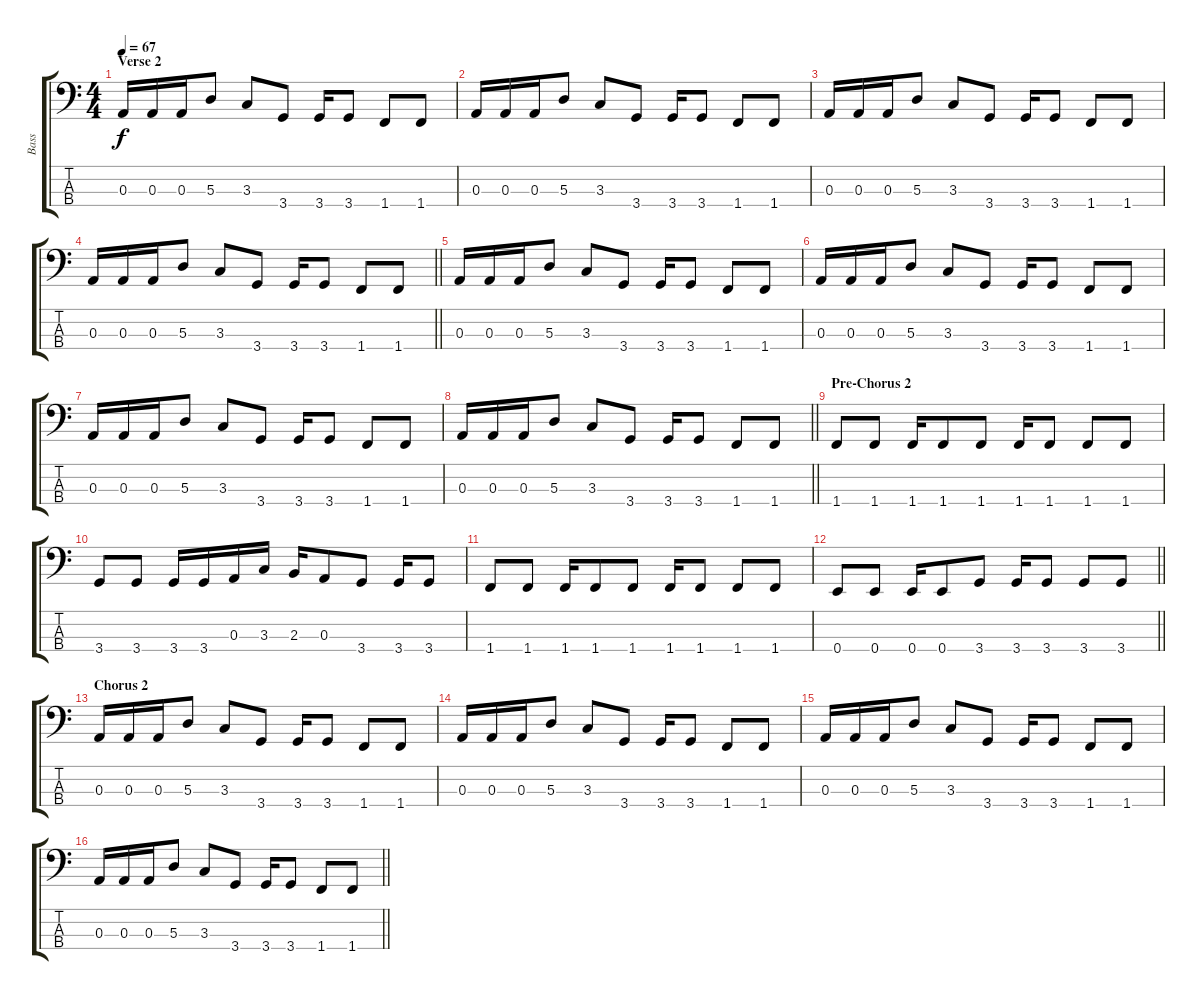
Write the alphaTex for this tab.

\track ("Bass " "Bass ") {instrument electricbassfinger}
\staff {score tabs}
\tuning (G2 D2 A1 E1) {hide}
\ts (4 4)
\section ("" "Verse 2")
\tempo 67
\clef f4
\ks c
0.3.16{dy f} 0.3.16 0.3.16 5.3.8 3.3.8 3.4.8 3.4.16 3.4.8 1.4.8 1.4.8 |
0.3.16 0.3.16 0.3.16 5.3.8 3.3.8 3.4.8 3.4.16 3.4.8 1.4.8 1.4.8 |
0.3.16 0.3.16 0.3.16 5.3.8 3.3.8 3.4.8 3.4.16 3.4.8 1.4.8 1.4.8 |
\barLineRight lightlight
0.3.16 0.3.16 0.3.16 5.3.8 3.3.8 3.4.8 3.4.16 3.4.8 1.4.8 1.4.8 |
0.3.16 0.3.16 0.3.16 5.3.8 3.3.8 3.4.8 3.4.16 3.4.8 1.4.8 1.4.8 |
0.3.16 0.3.16 0.3.16 5.3.8 3.3.8 3.4.8 3.4.16 3.4.8 1.4.8 1.4.8 |
0.3.16 0.3.16 0.3.16 5.3.8 3.3.8 3.4.8 3.4.16 3.4.8 1.4.8 1.4.8 |
\barLineRight lightlight
0.3.16 0.3.16 0.3.16 5.3.8 3.3.8 3.4.8 3.4.16 3.4.8 1.4.8 1.4.8 |
\section ("" "Pre-Chorus 2")
1.4.8 1.4.8 1.4.16 1.4.8 1.4.8 1.4.16 1.4.8 1.4.8 1.4.8 |
3.4.8 3.4.8 3.4.16 3.4.16 0.3.16 3.3.16 2.3.16 0.3.8 3.4.8 3.4.16 3.4.8 |
1.4.8 1.4.8 1.4.16 1.4.8 1.4.8 1.4.16 1.4.8 1.4.8 1.4.8 |
\barLineRight lightlight
0.4.8 0.4.8 0.4.16 0.4.8 3.4.8 3.4.16 3.4.8 3.4.8 3.4.8 |
\section ("" "Chorus 2")
0.3.16 0.3.16 0.3.16 5.3.8 3.3.8 3.4.8 3.4.16 3.4.8 1.4.8 1.4.8 |
0.3.16 0.3.16 0.3.16 5.3.8 3.3.8 3.4.8 3.4.16 3.4.8 1.4.8 1.4.8 |
0.3.16 0.3.16 0.3.16 5.3.8 3.3.8 3.4.8 3.4.16 3.4.8 1.4.8 1.4.8 |
\barLineRight lightlight
0.3.16 0.3.16 0.3.16 5.3.8 3.3.8 3.4.8 3.4.16 3.4.8 1.4.8 1.4.8
